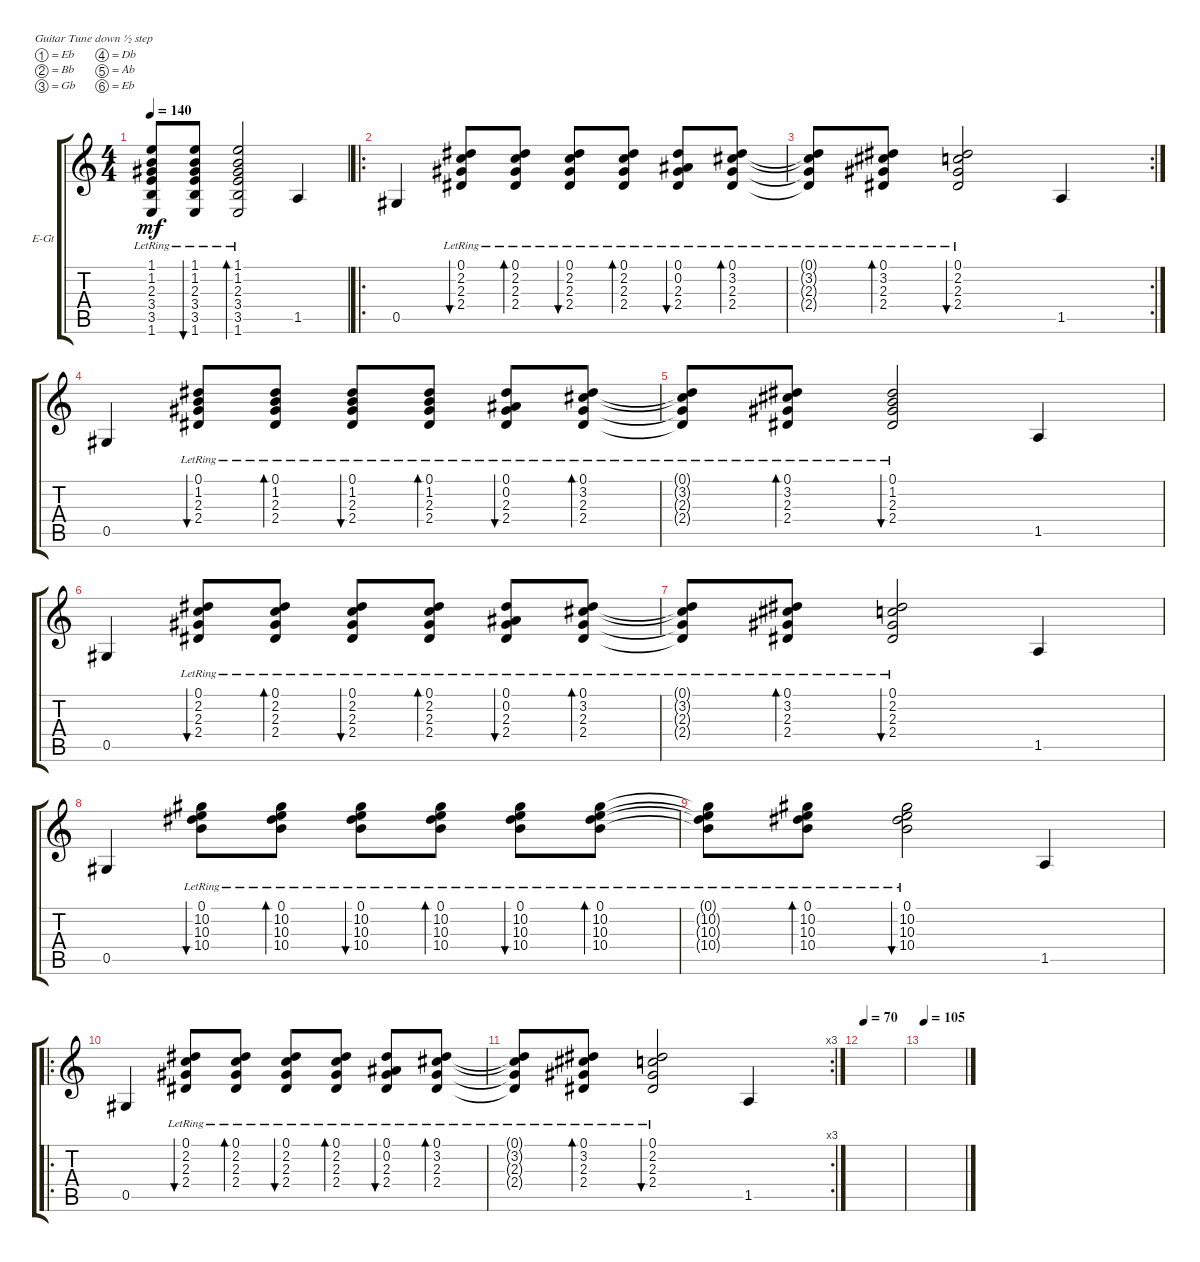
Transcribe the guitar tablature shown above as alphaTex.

\defaultSystemsLayout 4
\bracketExtendMode groupsimilarinstruments
\firstSystemTrackNameOrientation horizontal
\otherSystemsTrackNameOrientation horizontal
\track ("E-Gt Clean" "E-Gt") {instrument electricguitarclean}
\staff {score tabs}
\tuning (Eb4 Bb3 Gb3 Db3 Ab2 Eb2)
\ts (4 4)
\tempo 140
\clef g2
\ks c
(3.4{lr t} 2.3{lr t} 1.2{lr t} 1.1{lr t} 3.5{t} 1.6{t}).8{dy mf} (3.4{lr} 2.3{lr} 1.2{lr} 1.1{lr} 3.5 1.6).8{bu 65} (3.4{lr} 2.3{lr} 1.2{lr} 1.1{lr} 3.5 1.6).2{bd 80} 1.5.4 |
\ro
0.5.4 (2.4{lr} 2.3{lr} 2.2{lr} 0.1).8{bu 48} (2.4{lr} 2.3{lr} 2.2{lr} 0.1).8{bd 47} (2.4{lr} 2.3{lr} 2.2{lr} 0.1).8{bu 45} (2.4{lr} 2.3{lr} 2.2{lr} 0.1).8{bd 47} (2.4{lr} 2.3{lr} 0.2{lr} 0.1).8{bu 45} (2.4{lr} 2.3{lr} 3.2{lr} 0.1).8{bd 47} |
\rc 2
(2.4{lr t} 2.3{lr t} 3.2{lr t} 0.1{t}).8 (2.4{lr} 2.3{lr} 3.2{lr} 0.1).8{bd 47} (2.4{lr} 2.3{lr} 2.2{lr} 0.1).2{bu 45} 1.5.4 |
0.5.4 (2.4{lr} 2.3{lr} 1.2{lr} 0.1).8{bu 48} (2.4{lr} 2.3{lr} 1.2{lr} 0.1).8{bd 47} (2.4{lr} 2.3{lr} 1.2{lr} 0.1).8{bu 45} (2.4{lr} 2.3{lr} 1.2{lr} 0.1).8{bd 47} (2.4{lr} 2.3{lr} 0.2{lr} 0.1).8{bu 45} (2.4{lr} 2.3{lr} 3.2{lr} 0.1).8{bd 47} |
(2.4{lr t} 2.3{lr t} 3.2{lr t} 0.1{t}).8 (2.4{lr} 2.3{lr} 3.2{lr} 0.1).8{bd 47} (2.4{lr} 2.3{lr} 1.2{lr} 0.1).2{bu 45} 1.5.4 |
0.5.4 (2.4{lr} 2.3{lr} 2.2{lr} 0.1).8{bu 48} (2.4{lr} 2.3{lr} 2.2{lr} 0.1).8{bd 47} (2.4{lr} 2.3{lr} 2.2{lr} 0.1).8{bu 45} (2.4{lr} 2.3{lr} 2.2{lr} 0.1).8{bd 47} (2.4{lr} 2.3{lr} 0.2{lr} 0.1).8{bu 45} (2.4{lr} 2.3{lr} 3.2{lr} 0.1).8{bd 47} |
(2.4{lr t} 2.3{lr t} 3.2{lr t} 0.1{t}).8 (2.4{lr} 2.3{lr} 3.2{lr} 0.1).8{bd 47} (2.4{lr} 2.3{lr} 2.2{lr} 0.1).2{bu 45} 1.5.4 |
0.5.4 (10.4{lr} 10.3{lr} 10.2{lr} 0.1).8{bu 48} (10.4{lr} 10.3{lr} 10.2{lr} 0.1).8{bd 47} (10.4{lr} 10.3{lr} 10.2{lr} 0.1).8{bu 48} (10.4{lr} 10.3{lr} 10.2{lr} 0.1).8{bd 47} (10.4{lr} 10.3{lr} 10.2{lr} 0.1).8{bu 48} (10.4{lr} 10.3{lr} 10.2{lr} 0.1).8{bd 47} |
(10.4{lr t} 10.3{lr t} 10.2{lr t} 0.1{t}).8 (10.4{lr} 10.3{lr} 10.2{lr} 0.1).8{bd 47} (10.4{lr} 10.3{lr} 10.2{lr} 0.1).2{bu 48} 1.5.4 |
\ro
0.5.4 (2.4{lr} 2.3{lr} 2.2{lr} 0.1).8{bu 48} (2.4{lr} 2.3{lr} 2.2{lr} 0.1).8{bd 47} (2.4{lr} 2.3{lr} 2.2{lr} 0.1).8{bu 45} (2.4{lr} 2.3{lr} 2.2{lr} 0.1).8{bd 47} (2.4{lr} 2.3{lr} 0.2{lr} 0.1).8{bu 45} (2.4{lr} 2.3{lr} 3.2{lr} 0.1).8{bd 47} |
\rc 3
(2.4{lr t} 2.3{lr t} 3.2{lr t} 0.1{t}).8 (2.4{lr} 2.3{lr} 3.2{lr} 0.1).8{bd 47} (2.4{lr} 2.3{lr} 2.2{lr} 0.1).2{bu 45} 1.5.4 |
\tempo (70 0.025)
|
\tempo (105 0.00625)
